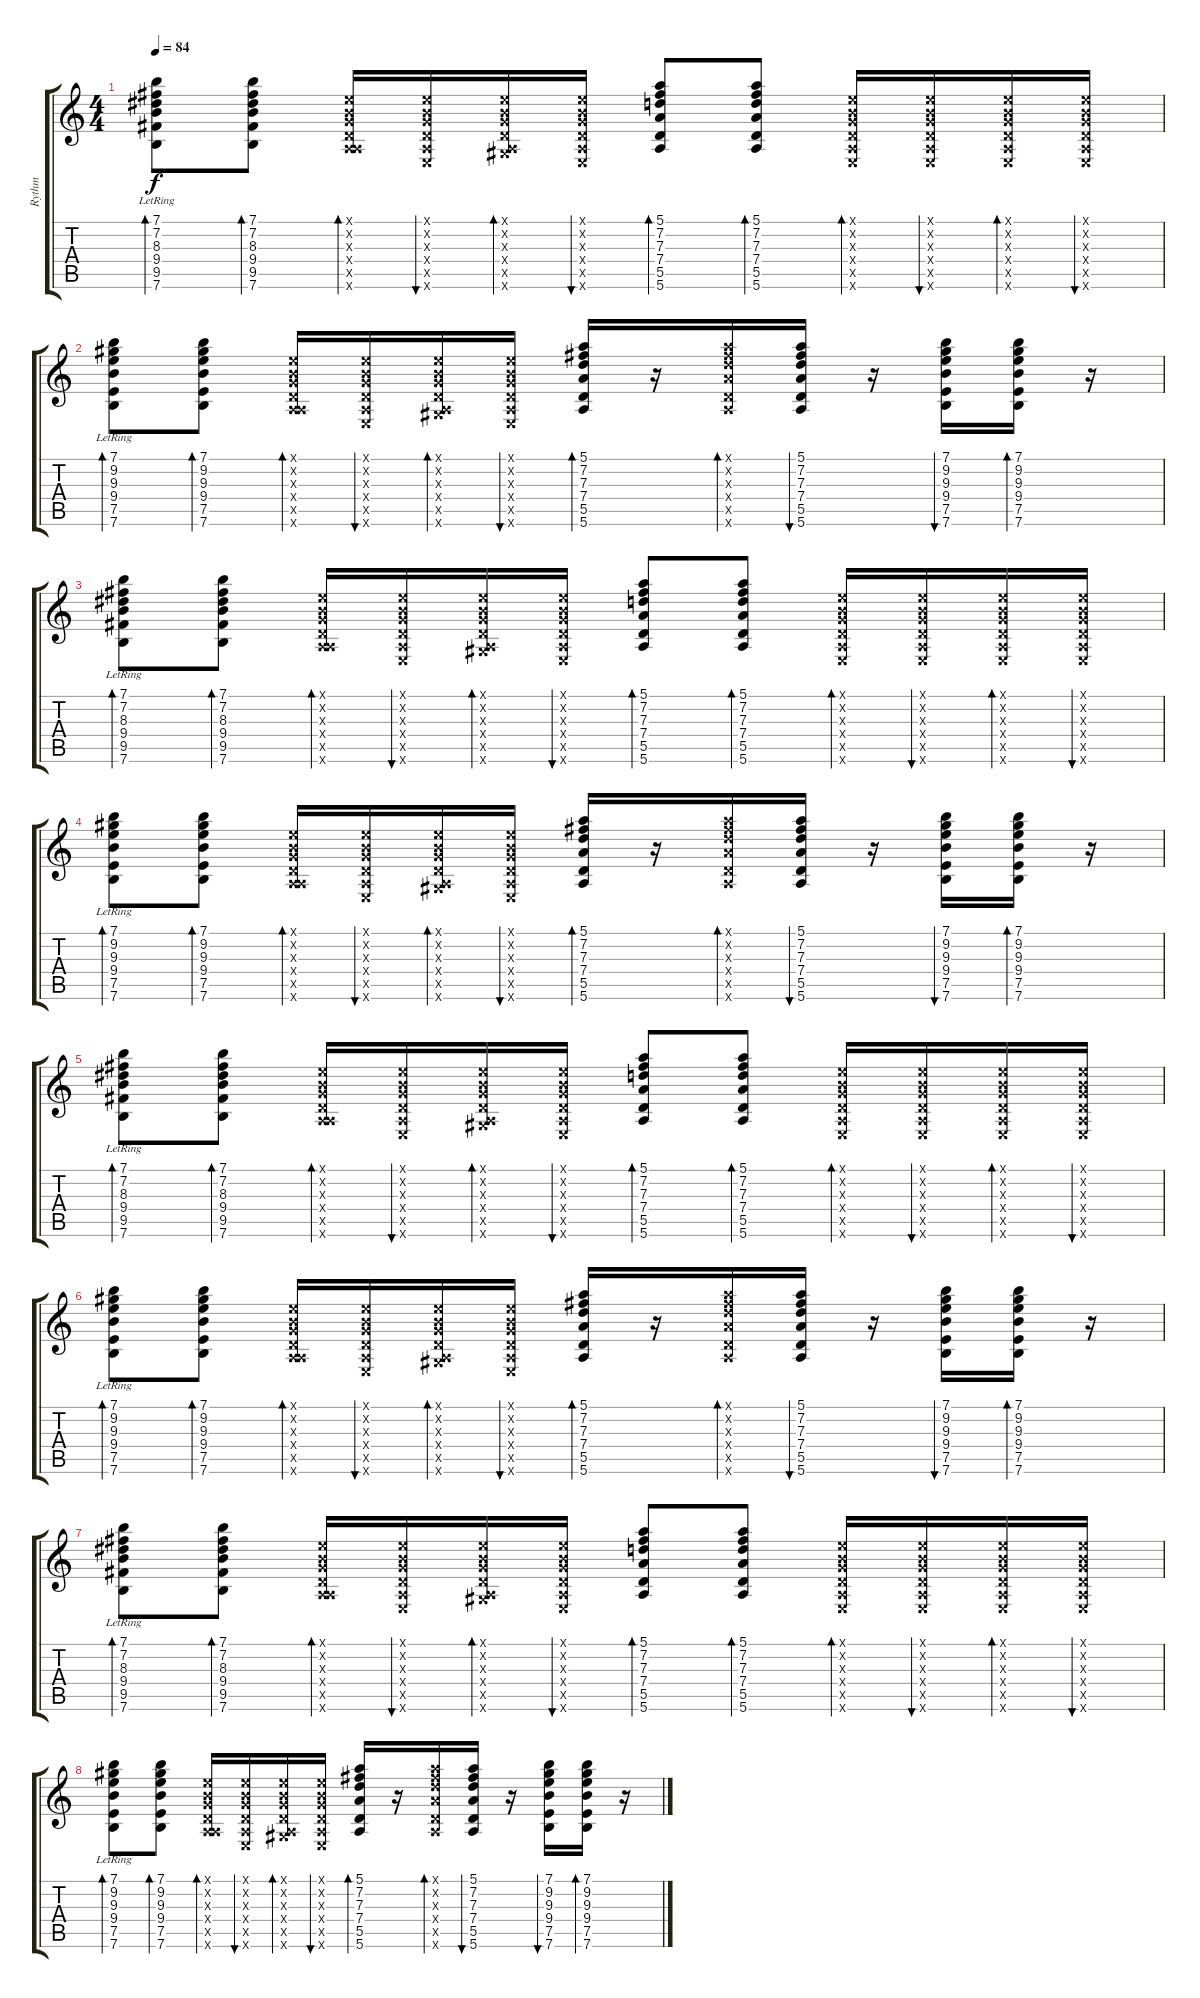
\track ("Rythm" "Rythm") {instrument acousticguitarsteel}
\staff {score tabs}
\tuning (E4 B3 G3 D3 A2 E2) {hide}
\ts (4 4)
\tempo 84
\clef g2
\ks c
(7.1 7.2 8.3 9.4 9.5 7.6{lr}).8{bd 30 dy f} (7.1 7.2 8.3 9.4 9.5 7.6).8{bd 30} (0.1{x} 0.2{x} 0.3{x} 0.4{x} 0.5{x} 5.6{x}).16{bd 30} (0.1{x} 0.2{x} 0.3{x} 0.4{x} 0.5{x} 0.6{x}).16{bu 30} (0.1{x} 0.2{x} 0.3{x} 0.4{x} 0.5{x} 4.6{x}).16{bd 30} (0.1{x} 0.2{x} 0.3{x} 0.4{x} 0.5{x} 0.6{x}).16{bu 30} (5.1 7.2 7.3 7.4 5.5 5.6).8{bd 30} (5.1 7.2 7.3 7.4 5.5 5.6).8{bd 30} (0.1{x} 0.2{x} 0.3{x} 0.4{x} 0.5{x} 0.6{x}).16{bd 30} (0.1{x} 0.2{x} 0.3{x} 0.4{x} 0.5{x} 0.6{x}).16{bu 30} (0.1{x} 0.2{x} 0.3{x} 0.4{x} 0.5{x} 0.6{x}).16{bd 30} (0.1{x} 0.2{x} 0.3{x} 0.4{x} 0.5{x} 0.6{x}).16{bu 30} |
(7.1 9.2 9.3 9.4 7.5 7.6{lr}).8{bd 30} (7.1 9.2 9.3 9.4 7.5 7.6).8{bd 30} (0.1{x} 0.2{x} 0.3{x} 0.4{x} 0.5{x} 5.6{x}).16{bd 30} (0.1{x} 0.2{x} 0.3{x} 0.4{x} 0.5{x} 0.6{x}).16{bu 30} (0.1{x} 0.2{x} 0.3{x} 0.4{x} 0.5{x} 4.6{x}).16{bd 30} (0.1{x} 0.2{x} 0.3{x} 0.4{x} 0.5{x} 0.6{x}).16{bu 30} (5.1 7.2 7.3 7.4 5.5 5.6).16{bd 30} r.16 (5.1{x} 7.2{x} 7.3{x} 7.4{x} 5.5{x} 5.6{x}).16{bd 30} (5.1 7.2 7.3 7.4 5.5 5.6).16{bu 30} r.16 (7.1 9.2 9.3 9.4 7.5 7.6).16{bu 30} (7.1 9.2 9.3 9.4 7.5 7.6).16{bd 30} r.16 |
(7.1 7.2 8.3 9.4 9.5 7.6{lr}).8{bd 30} (7.1 7.2 8.3 9.4 9.5 7.6).8{bd 30} (0.1{x} 0.2{x} 0.3{x} 0.4{x} 0.5{x} 5.6{x}).16{bd 30} (0.1{x} 0.2{x} 0.3{x} 0.4{x} 0.5{x} 0.6{x}).16{bu 30} (0.1{x} 0.2{x} 0.3{x} 0.4{x} 0.5{x} 4.6{x}).16{bd 30} (0.1{x} 0.2{x} 0.3{x} 0.4{x} 0.5{x} 0.6{x}).16{bu 30} (5.1 7.2 7.3 7.4 5.5 5.6).8{bd 30} (5.1 7.2 7.3 7.4 5.5 5.6).8{bd 30} (0.1{x} 0.2{x} 0.3{x} 0.4{x} 0.5{x} 0.6{x}).16{bd 30} (0.1{x} 0.2{x} 0.3{x} 0.4{x} 0.5{x} 0.6{x}).16{bu 30} (0.1{x} 0.2{x} 0.3{x} 0.4{x} 0.5{x} 0.6{x}).16{bd 30} (0.1{x} 0.2{x} 0.3{x} 0.4{x} 0.5{x} 0.6{x}).16{bu 30} |
(7.1 9.2 9.3 9.4 7.5 7.6{lr}).8{bd 30} (7.1 9.2 9.3 9.4 7.5 7.6).8{bd 30} (0.1{x} 0.2{x} 0.3{x} 0.4{x} 0.5{x} 5.6{x}).16{bd 30} (0.1{x} 0.2{x} 0.3{x} 0.4{x} 0.5{x} 0.6{x}).16{bu 30} (0.1{x} 0.2{x} 0.3{x} 0.4{x} 0.5{x} 4.6{x}).16{bd 30} (0.1{x} 0.2{x} 0.3{x} 0.4{x} 0.5{x} 0.6{x}).16{bu 30} (5.1 7.2 7.3 7.4 5.5 5.6).16{bd 30} r.16 (5.1{x} 7.2{x} 7.3{x} 7.4{x} 5.5{x} 5.6{x}).16{bd 30} (5.1 7.2 7.3 7.4 5.5 5.6).16{bu 30} r.16 (7.1 9.2 9.3 9.4 7.5 7.6).16{bu 30} (7.1 9.2 9.3 9.4 7.5 7.6).16{bd 30} r.16 |
(7.1 7.2 8.3 9.4 9.5 7.6{lr}).8{bd 30} (7.1 7.2 8.3 9.4 9.5 7.6).8{bd 30} (0.1{x} 0.2{x} 0.3{x} 0.4{x} 0.5{x} 5.6{x}).16{bd 30} (0.1{x} 0.2{x} 0.3{x} 0.4{x} 0.5{x} 0.6{x}).16{bu 30} (0.1{x} 0.2{x} 0.3{x} 0.4{x} 0.5{x} 4.6{x}).16{bd 30} (0.1{x} 0.2{x} 0.3{x} 0.4{x} 0.5{x} 0.6{x}).16{bu 30} (5.1 7.2 7.3 7.4 5.5 5.6).8{bd 30} (5.1 7.2 7.3 7.4 5.5 5.6).8{bd 30} (0.1{x} 0.2{x} 0.3{x} 0.4{x} 0.5{x} 0.6{x}).16{bd 30} (0.1{x} 0.2{x} 0.3{x} 0.4{x} 0.5{x} 0.6{x}).16{bu 30} (0.1{x} 0.2{x} 0.3{x} 0.4{x} 0.5{x} 0.6{x}).16{bd 30} (0.1{x} 0.2{x} 0.3{x} 0.4{x} 0.5{x} 0.6{x}).16{bu 30} |
(7.1 9.2 9.3 9.4 7.5 7.6{lr}).8{bd 30} (7.1 9.2 9.3 9.4 7.5 7.6).8{bd 30} (0.1{x} 0.2{x} 0.3{x} 0.4{x} 0.5{x} 5.6{x}).16{bd 30} (0.1{x} 0.2{x} 0.3{x} 0.4{x} 0.5{x} 0.6{x}).16{bu 30} (0.1{x} 0.2{x} 0.3{x} 0.4{x} 0.5{x} 4.6{x}).16{bd 30} (0.1{x} 0.2{x} 0.3{x} 0.4{x} 0.5{x} 0.6{x}).16{bu 30} (5.1 7.2 7.3 7.4 5.5 5.6).16{bd 30} r.16 (5.1{x} 7.2{x} 7.3{x} 7.4{x} 5.5{x} 5.6{x}).16{bd 30} (5.1 7.2 7.3 7.4 5.5 5.6).16{bu 30} r.16 (7.1 9.2 9.3 9.4 7.5 7.6).16{bu 30} (7.1 9.2 9.3 9.4 7.5 7.6).16{bd 30} r.16 |
(7.1 7.2 8.3 9.4 9.5 7.6{lr}).8{bd 30} (7.1 7.2 8.3 9.4 9.5 7.6).8{bd 30} (0.1{x} 0.2{x} 0.3{x} 0.4{x} 0.5{x} 5.6{x}).16{bd 30} (0.1{x} 0.2{x} 0.3{x} 0.4{x} 0.5{x} 0.6{x}).16{bu 30} (0.1{x} 0.2{x} 0.3{x} 0.4{x} 0.5{x} 4.6{x}).16{bd 30} (0.1{x} 0.2{x} 0.3{x} 0.4{x} 0.5{x} 0.6{x}).16{bu 30} (5.1 7.2 7.3 7.4 5.5 5.6).8{bd 30} (5.1 7.2 7.3 7.4 5.5 5.6).8{bd 30} (0.1{x} 0.2{x} 0.3{x} 0.4{x} 0.5{x} 0.6{x}).16{bd 30} (0.1{x} 0.2{x} 0.3{x} 0.4{x} 0.5{x} 0.6{x}).16{bu 30} (0.1{x} 0.2{x} 0.3{x} 0.4{x} 0.5{x} 0.6{x}).16{bd 30} (0.1{x} 0.2{x} 0.3{x} 0.4{x} 0.5{x} 0.6{x}).16{bu 30} |
(7.1 9.2 9.3 9.4 7.5 7.6{lr}).8{bd 30} (7.1 9.2 9.3 9.4 7.5 7.6).8{bd 30} (0.1{x} 0.2{x} 0.3{x} 0.4{x} 0.5{x} 5.6{x}).16{bd 30} (0.1{x} 0.2{x} 0.3{x} 0.4{x} 0.5{x} 0.6{x}).16{bu 30} (0.1{x} 0.2{x} 0.3{x} 0.4{x} 0.5{x} 4.6{x}).16{bd 30} (0.1{x} 0.2{x} 0.3{x} 0.4{x} 0.5{x} 0.6{x}).16{bu 30} (5.1 7.2 7.3 7.4 5.5 5.6).16{bd 30} r.16 (5.1{x} 7.2{x} 7.3{x} 7.4{x} 5.5{x} 5.6{x}).16{bd 30} (5.1 7.2 7.3 7.4 5.5 5.6).16{bu 30} r.16 (7.1 9.2 9.3 9.4 7.5 7.6).16{bu 30} (7.1 9.2 9.3 9.4 7.5 7.6).16{bd 30} r.16
